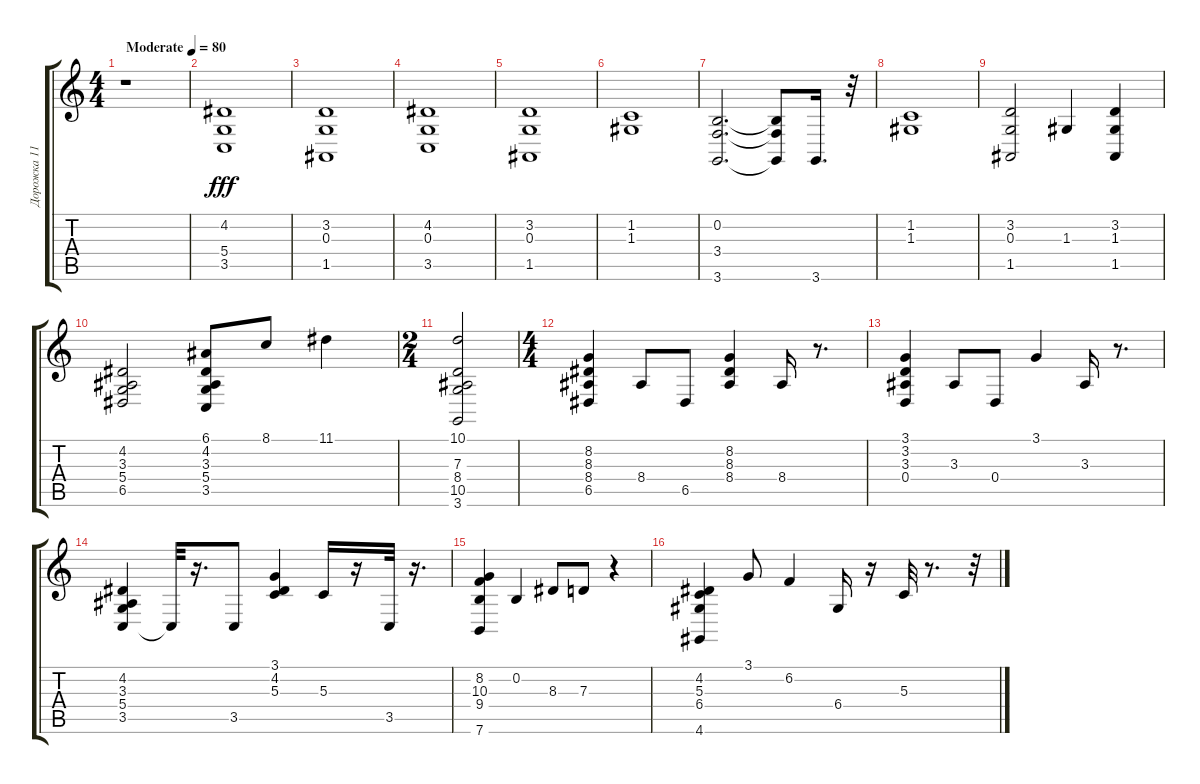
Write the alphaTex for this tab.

\track ("Дорожка 11" "Дорожка 11") {instrument honkytonkpiano}
\staff {score tabs}
\tuning (E4 B3 G3 D3 A2 E2) {hide}
\ts (4 4)
\tempo (80 "Moderate")
\clef g2
\ks c
r.1{dy fff instrument honkytonkpiano} |
(4.2 5.4 3.5).1 |
(3.2 0.3 1.5).1 |
(4.2 0.3 3.5).1 |
(3.2 0.3 1.5).1 |
(1.2 1.3).1 |
(0.2 3.4 3.6).2{d} (0.2{t} 3.4{t} 3.6{t}).8 3.6.16{d} r.32 |
(1.2 1.3).1 |
(3.2 0.3 1.5).2 1.3.4 (3.2 1.3 1.5).4 |
(4.2 3.3 5.4 6.5).2 (6.1 4.2 3.3 5.4 3.5).8 8.1.8 11.1.4 |
\ts (2 4)
(10.1 7.3 8.4 10.5 3.6).2 |
\ts (4 4)
(8.2 8.3 8.4 6.5).4 8.4.8 6.5.8 (8.2 8.3 8.4).4 8.4.16 r.8{d} |
(3.1 3.2 3.3 0.4).4 3.3.8 0.4.8 3.1.4 3.3.16 r.8{d} |
(4.2 3.3 5.4 3.5).4 3.5{t}.32 r.16{d} 3.5.8 (3.1 4.2 5.3).4 5.3.16 r.16 3.5.32 r.16{d} |
(8.2 10.3 9.4 7.6).4 0.2.4 8.3.8 7.3.8 r.4 |
(4.2 5.3 6.4 4.6).4 3.1.8 6.2.4 6.4.16 r.16 5.3.32 r.8{d} r.32
